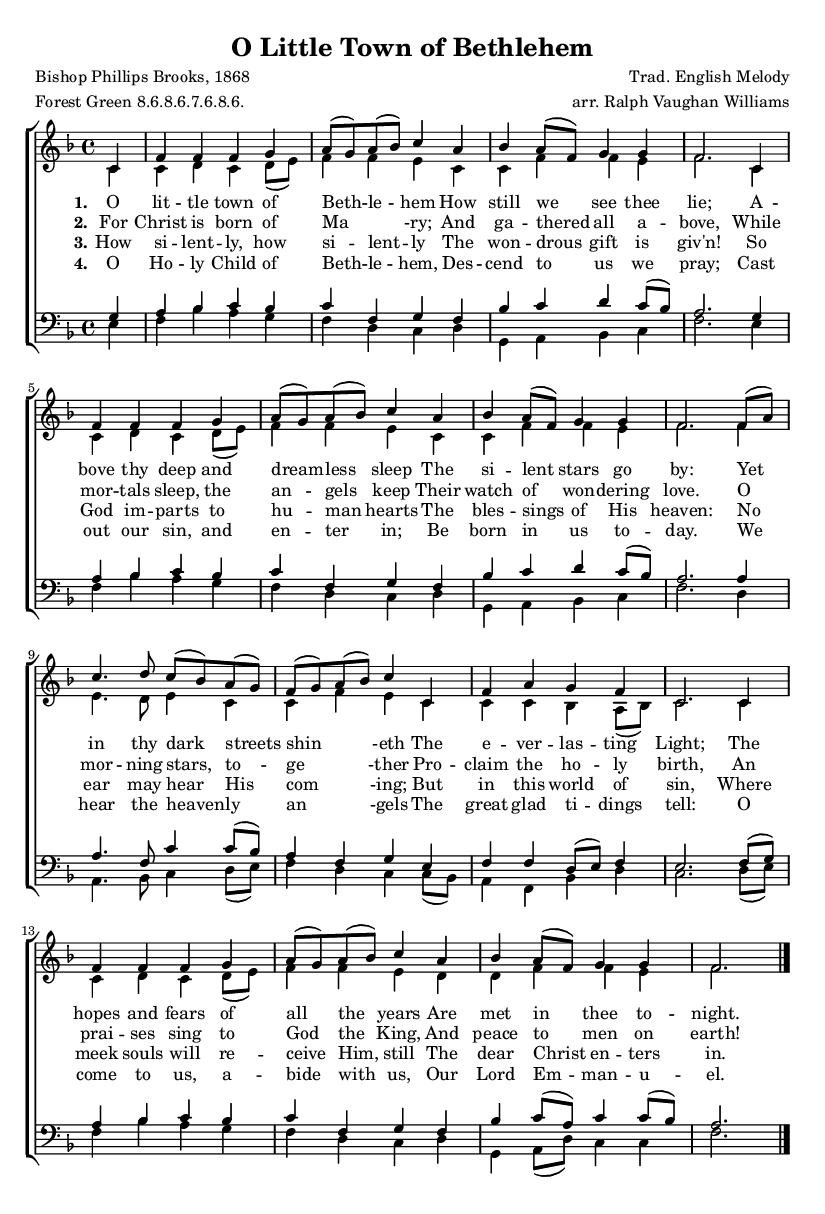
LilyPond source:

\header {
	filename = "o_little_town_2.ly"
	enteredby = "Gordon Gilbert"
	composer = "Trad. English Melody"
    arranger = "arr. Ralph Vaughan Williams"
	poet = "Bishop Phillips Brooks, 1868"
	date=""
	title = "O Little Town of Bethlehem"
	metre = "Forest Green 8.6.8.6.7.6.8.6."
	meter = \metre
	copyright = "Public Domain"
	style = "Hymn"
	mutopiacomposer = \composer
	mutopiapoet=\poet
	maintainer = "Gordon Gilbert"
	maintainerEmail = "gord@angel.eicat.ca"
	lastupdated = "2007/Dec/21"
}

\version "2.14.2"

\include "header.ly"

global= {
  \preamble
	\time 4/4
    \key g \major

     \partial 4
}

sop = \context Voice = "sop"    {
	\voiceOne
	d'4 g' g' g' a' b'8( a') b'( c'') d''4
	b' c'' b'8( g') a'4 a' g'2.
	d'4 g' g' g' a' b'8( a') b'( c'') d''4
	b' c'' b'8( g') a'4 a' g'2.
	g'8( b') d''4. e''8 d''( c'') b'( a') g'( a') b'( c'') d''4
	d'4 g' b' a' g' d'2.
	d'4 g' g' g' a' b'8( a') b'( c'') d''4
	b'4 c'' b'8( g') a'4 a' g'2. \bar "|."
	
}

alto=\context Voice = "alto"   {
	\voiceTwo
	d'4 d' e' d' e'8( fis') g'4 g' fis'
	d' d' g' g' fis' g'2.
	d'4 d' e' d' e'8( fis') g'4 g' fis'
	d' d' g' g' fis' g'2.
	g'4 fis'4. e'8 fis'4 d' d' g' fis'
	d'4 d' d' c' b8( c') d'2.
	d'4 d' e' d' e'8( fis') g'4 g' fis'
	e' e' g' g' fis' g'2.
}	
	
tenor = \context Voice = "tenor"   {
	\voiceOne
	a4 b c' d' c' d' g a
	g c' d' e' d'8( c') b2.
	a4 b c' d' c' d' g a
	g c' d' e' d'8( c') b2.
	b4 b4. g8 d'4 d'8( c') b4 g a
	fis4 g g e8( fis) g4 fis2.
	g8( a) b4 c' d' c' d' g a
	g4 c' d'8( b) d'4 d'8( c') b2.
}
	
bass = \context Voice = "bass"   {
	\voiceTwo
	fis4 g c' b a g e d
	e a, b, c d g2.
	fis4 g c' b a g e d
	e a, b, c d g2.
	e4 b,4. c8 d4 e8( fis) g4 e d
	d8( c) b,4 g, c e d2.
	e8( fis) g4 c' b a g e d
	e a, b,8( e) d4 d g2.
}
accomp=\chordmode {
 
}



stanzaa = \lyricmode {
	O lit -- tle town of Beth -- le -- hem
	How still we see thee lie;
	A -- bove thy deep and dream -- less sleep
	The si -- lent stars go by:
	Yet in thy dark streets shin \skip4 -eth
	The e -- ver -- las -- ting Light;
	The hopes and fears of all the years
	Are met in thee to -- night.
}

stanzab = \lyricmode {
	For Christ is born of Ma \skip4  -ry;
	And ga -- thered all a -- bove,
	While mor -- tals sleep, the an -- gels keep
	Their watch of won -- dering love.
	O mor -- ning stars, to -- ge \skip4 -ther
	Pro -- claim the ho -- ly birth,
	An prai -- ses sing to God the King,
	And peace to men on earth!
}

stanzac = \lyricmode {
	How si -- lent -- ly, how si -- lent -- ly
	The won -- drous gift is giv'n!
	So God im -- parts to hu -- man hearts
	The bles -- sings of His heaven:
	No ear may hear His com \skip4 -ing;
	But in this world of sin,
	Where meek souls will re -- ceive Him, still
	The dear Christ en -- ters in.
}

stanzad = \lyricmode {
	O Ho -- ly Child of Beth -- le -- hem,
	Des -- cend to us we pray;
	Cast out our sin, and en -- ter in;
	Be born in us to -- day.
	We hear the heaven -- ly an \skip4 -gels
	The great glad ti -- dings tell:
	O come to us, a -- bide with us,
	Our Lord Em -- man -- u -- el.
}
stanzae = \lyricmode {
	
}
stanzaf = \lyricmode {
	
}

\score {	\transpose g f
	   \context ChoirStaff <<
	       \context ChordNames \accomp
		 \unset ChoirStaff.melismaBusyProperties 
		\context Staff ="upper"  { \clef "G" <<
			\global
			\sop
			\alto
		>>}
       		
		\lyricsto "sop" \context Lyrics = "stanza-1" {
			\set stanza = "1."
				\stanzaa }
		\lyricsto "sop" \context Lyrics = "stanza-2" {
			\set stanza = "2."
				\stanzab }
		\lyricsto "sop" \context Lyrics = "stanza-3" {
			\set stanza = "3."
				\stanzac }
		\lyricsto "sop" \context Lyrics = "stanza-4" {
			\set stanza = "4."
				\stanzad }
	%	\lyricsto "sop" \context Lyrics = "stanza-5" {
	%		\set stanza = "5."
	%			\stanzae }
	%	\lyricsto "sop" \context Lyrics = "stanza-6" {
	%		\set stanza = "6."
	%			\stanzaf }
		\context Staff = "lower"  { \clef "F"<<
			\global
			\tenor
			\bass
		>>}
	>>
}

